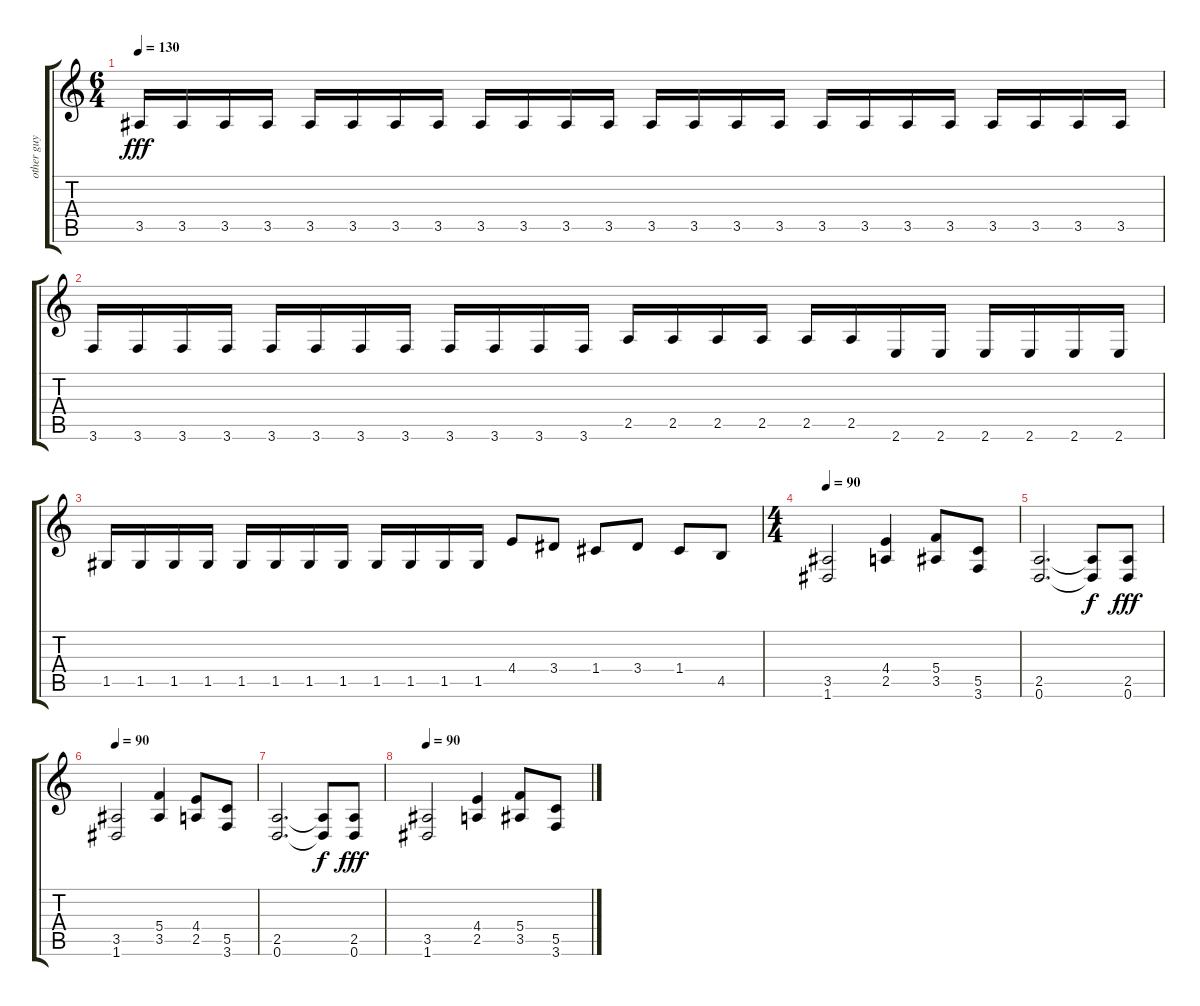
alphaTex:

\track ("other guy" "other guy") {instrument distortionguitar}
\staff {score tabs}
\tuning (D4 A3 F3 C3 G2 D2) {hide}
\ts (6 4)
\tempo 130
\clef g2
\ks c
3.5.16{dy fff} 3.5.16 3.5.16 3.5.16 3.5.16 3.5.16 3.5.16 3.5.16 3.5.16 3.5.16 3.5.16 3.5.16 3.5.16 3.5.16 3.5.16 3.5.16 3.5.16 3.5.16 3.5.16 3.5.16 3.5.16 3.5.16 3.5.16 3.5.16 |
3.6.16 3.6.16 3.6.16 3.6.16 3.6.16 3.6.16 3.6.16 3.6.16 3.6.16 3.6.16 3.6.16 3.6.16 2.5.16 2.5.16 2.5.16 2.5.16 2.5.16 2.5.16 2.6.16 2.6.16 2.6.16 2.6.16 2.6.16 2.6.16 |
1.5.16 1.5.16 1.5.16 1.5.16 1.5.16 1.5.16 1.5.16 1.5.16 1.5.16 1.5.16 1.5.16 1.5.16 4.4.8 3.4.8 1.4.8 3.4.8 1.4.8 4.5.8 |
\ts (4 4)
\tempo 90
(3.5 1.6).2 (4.4 2.5).4 (5.4 3.5).8 (5.5 3.6).8 |
(2.5 0.6).2{d} (2.5{t} 0.6{t}).8{dy f} (2.5 0.6).8{dy fff} |
\tempo 90
(3.5 1.6).2 (5.4 3.5).4 (4.4 2.5).8 (5.5 3.6).8 |
(2.5 0.6).2{d} (2.5{t} 0.6{t}).8{dy f} (2.5 0.6).8{dy fff} |
\tempo 90
(3.5 1.6).2 (4.4 2.5).4 (5.4 3.5).8 (5.5 3.6).8
